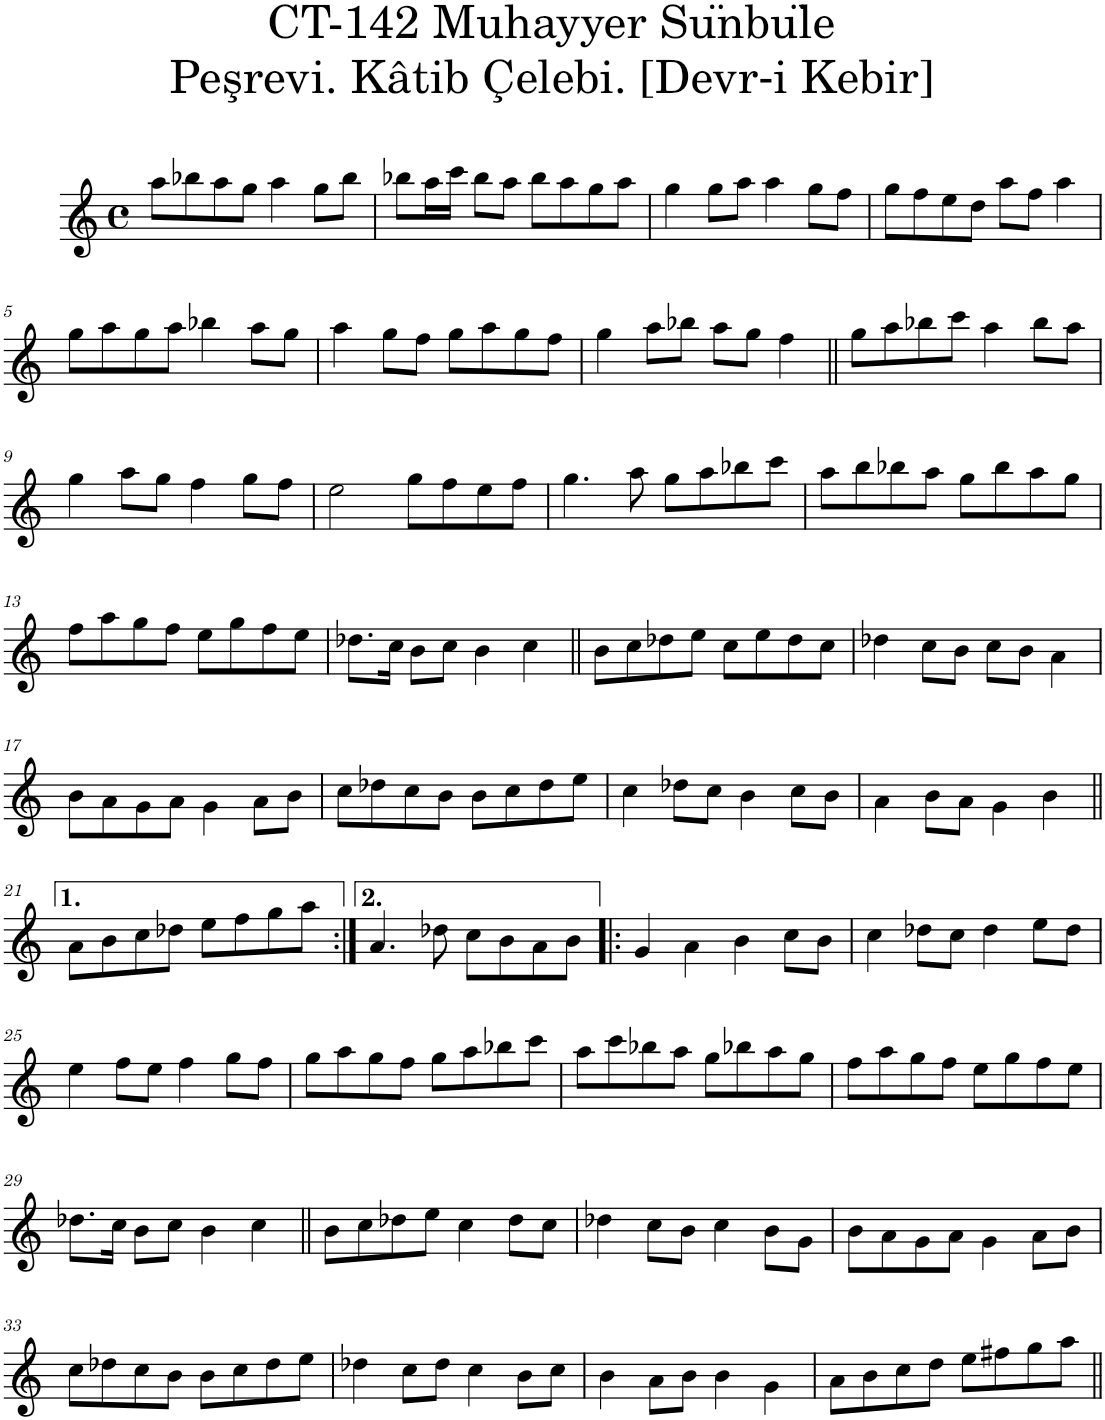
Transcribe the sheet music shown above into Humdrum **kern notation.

**kern
*part1
*staff1
*I"Voice
*I'Vo.
*clefG2
*k[]
*M4/4
*met(c)
=1
8aa\L
8bb-X\
8aa\
8gg\J
4aa\
8gg\L
8bb-\J
=2
8bb-X\L
16aa\L
16ccc\JJ
8bb-\L
8aa\J
8bb-\L
8aa\
8gg\
8aa\J
=3
4gg\
8gg\L
8aa\J
4aa\
8gg\L
8ff\J
=4
8gg\L
8ff\
8ee\
8dd\J
8aa\L
8ff\J
4aa\
!!LO:LB:g=z
=5
8gg\L
8aa\
8gg\
8aa\J
4bb-X\
8aa\L
8gg\J
=6
4aa\
8gg\L
8ff\J
8gg\L
8aa\
8gg\
8ff\J
=7
4gg\
8aa\L
8bb-X\J
8aa\L
8gg\J
4ff\
=8||
8gg\L
8aa\
8bb-X\
8ccc\J
4aa\
8bb-\L
8aa\J
!!LO:LB:g=z
=9
4gg\
8aa\L
8gg\J
4ff\
8gg\L
8ff\J
=10
2ee\
8gg\L
8ff\
8ee\
8ff\J
=11
4.gg\
8aa\
8gg\L
8aa\
8bb-X\
8ccc\J
=12
8aa\L
8bb\
8bb-X\
8aa\J
8gg\L
8bb-\
8aa\
8gg\J
!!LO:LB:g=z
=13
8ff\L
8aa\
8gg\
8ff\J
8ee\L
8gg\
8ff\
8ee\J
=14
8.dd-X\L
16cc\Jk
8b\L
8cc\J
4b\
4cc\
=15||
8b\L
8cc\
8dd-X\
8ee\J
8cc\L
8ee\
8dd-\
8cc\J
=16
4dd-X\
8cc\L
8b\J
8cc\L
8b\J
4a\
!!LO:LB:g=z
=17
8b\L
8a\
8g\
8a\J
4g\
8a\L
8b\J
=18
8cc\L
8dd-X\
8cc\
8b\J
8b\L
8cc\
8dd-\
8ee\J
=19
4cc\
8dd-X\L
8cc\J
4b\
8cc\L
8b\J
=20
4a\
8b\L
8a\J
4g\
4b\
!!LO:LB:g=z
=21||
8a\L
8b\
8cc\
8dd-X\J
8ee\L
8ff\
8gg\
8aa\J
=22:|!
4.a/
8dd-X\
8cc\L
8b\
8a\
8b\J
=23!|:
4g/
4a\
4b\
8cc\L
8b\J
=24
4cc\
8dd-X\L
8cc\J
4dd-\
8ee\L
8dd-\J
!!LO:LB:g=z
=25
4ee\
8ff\L
8ee\J
4ff\
8gg\L
8ff\J
=26
8gg\L
8aa\
8gg\
8ff\J
8gg\L
8aa\
8bb-X\
8ccc\J
=27
8aa\L
8ccc\
8bb-X\
8aa\J
8gg\L
8bb-X\
8aa\
8gg\J
=28
8ff\L
8aa\
8gg\
8ff\J
8ee\L
8gg\
8ff\
8ee\J
!!LO:LB:g=z
=29
8.dd-X\L
16cc\Jk
8b\L
8cc\J
4b\
4cc\
=30||
8b\L
8cc\
8dd-X\
8ee\J
4cc\
8dd-\L
8cc\J
=31
4dd-X\
8cc\L
8b\J
4cc\
8b\L
8g\J
=32
8b\L
8a\
8g\
8a\J
4g\
8a\L
8b\J
!!LO:LB:g=z
=33
8cc\L
8dd-X\
8cc\
8b\J
8b\L
8cc\
8dd-\
8ee\J
=34
4dd-X\
8cc\L
8dd-\J
4cc\
8b\L
8cc\J
=35
4b\
8a\L
8b\J
4b\
4g\
=36
8a\L
8b\
8cc\
8dd\J
8ee\L
8ff#X\
8gg\
8aa\J
=||
*-
